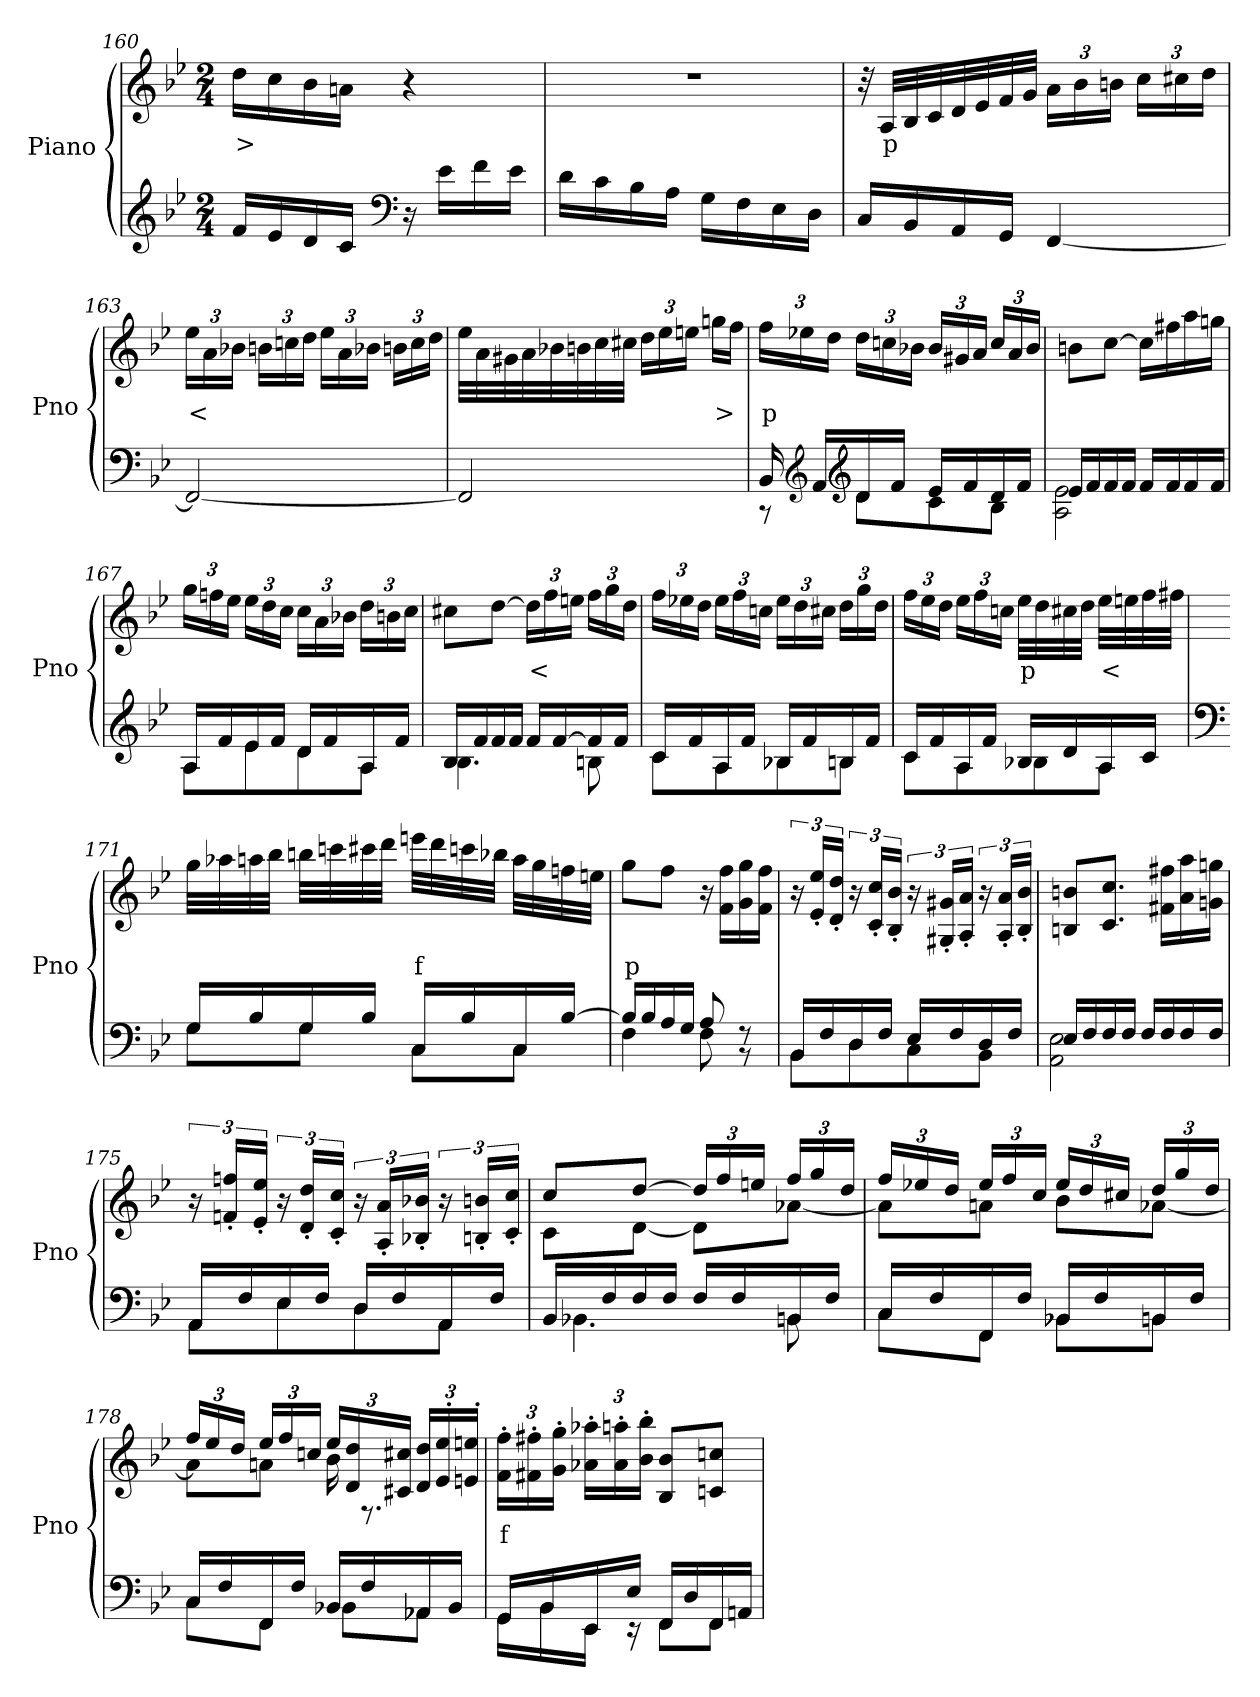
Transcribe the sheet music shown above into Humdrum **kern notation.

**kern	**kern	**text
*part2	*part1	*part1
*staff2	*staff1	*staff1
*I"Piano	*I"Piano	*
*I'Pno	*I'Pno	*
*clefG2	*clefG2	*
*k[b-e-]	*k[b-e-]	*
*B-:	*B-:	*
*M2/4	*M2/4	*
=160	=160	=160
16f/LL	16dd\LL	>
16e-/	16cc\	.
16d/	16b-\	.
16c/JJ	16an\JJ	.
*clefF4	*	*
16r	4r	.
16e-\LL	.	.
16f\	.	.
16e-\JJ	.	.
!!LO:PB:g=z
=161	=161	=161
16d\LL	2r	.
16c\	.	.
16B-\	.	.
16A\JJ	.	.
16G\LL	.	.
16F\	.	.
16E-\	.	.
16D\JJ	.	.
=162	=162	=162
16C/LL	32r	.
.	32A/LLL	p
16BB-/	32B-/	.
.	32c/	.
16AA/	32d/	.
.	32e-/	.
16GG/JJ	32f/	.
.	32g/JJJ	.
*	*Xbrackettup	*
[4FF/	24a\LL	.
.	24b-\	.
.	24bn\JJ	.
.	24cc\LL	.
.	24cc#X\	.
.	24dd\JJ	.
=163	=163	=163
2FF/_	24ee-\LL	<
.	24a\	.
.	24b-X\JJ	.
.	24bn\LL	.
.	24ccn\	.
.	24dd\JJ	.
.	24ee-\LL	.
.	24a\	.
.	24b-X\JJ	.
.	24bn\LL	.
.	24cc\	.
.	24dd\JJ	.
=164	=164	=164
2FF/]	32ee-\LLL	.
.	32a\	.
.	32g#X\	.
.	32a\	.
.	32b-X\	.
.	32bn\	.
.	32cc\	.
.	32cc#X\JJJ	.
.	24dd\LL	.
.	24ee-\	.
.	24een\JJ	.
.	16ggn\LL	>
.	16ff\JJ	.
!!LO:LB:g=z
=165	=165	=165
*^	*	*
16BB-/	8r	24ff\LL	p
.	.	24ee-X\	.
*clefG2	*	*	*
16f/LL	.	.	.
.	.	24dd\JJ	.
*clefG2	*	*	*
16d/	8d\L	24dd\LL	.
.	.	24ccn\	.
16f/JJ	.	.	.
.	.	24b-X\JJ	.
16e-/LL	8c\	24b-/LL	.
.	.	24g#X/	.
16f/	.	.	.
.	.	24a/JJ	.
16d/	8B-\J	24cc/LL	.
.	.	24a/	.
16f/JJ	.	.	.
.	.	24b-/JJ	.
=166	=166	=166	=166
16e-/LL	2A\ 2e-\	8bn\L	.
16f/	.	.	.
16f/	.	[8cc\J	.
16f/JJ	.	.	.
16f/LL	.	16cc\LL]	.
16f/	.	16ff#X\	.
16f/	.	16aa\	.
16f/JJ	.	16ggn\JJ	.
=167	=167	=167	=167
16A/LL	8A\L	24gg\LL	.
.	.	24ffn\	.
16f/	.	.	.
.	.	24ee-\JJ	.
16e-/	8e-\	24ee-\LL	.
.	.	24dd\	.
16f/JJ	.	.	.
.	.	24cc\JJ	.
16d/LL	8d\	24cc\LL	.
.	.	24a\	.
16f/	.	.	.
.	.	24b-X\JJ	.
16A/	8A\J	24dd\LL	.
.	.	24bn\	.
16f/JJ	.	.	.
.	.	24cc\JJ	.
=168	=168	=168	=168
16B-/LL	4.B-\	8cc#X\L	.
16f/	.	.	.
16f/	.	[8dd\J	.
16f/JJ	.	.	.
16f/LL	.	24dd\LL]	<
.	.	24ff\	.
[16f/	.	.	.
.	.	24een\JJ	.
16f/]	8Bn\	24ff\LL	.
.	.	24gg\	.
16f/JJ	.	.	.
.	.	24dd\JJ	.
!!LO:LB:g=z
=169	=169	=169	=169
16c/LL	8c\L	24ff\LL	.
.	.	24ee-X\	.
16f/	.	.	.
.	.	24dd\JJ	.
16A/	8A\	24ee-\LL	.
.	.	24ff\	.
16f/JJ	.	.	.
.	.	24ccn\JJ	.
16B-X/LL	8B-X\	24ee-\LL	.
.	.	24dd\	.
16f/	.	.	.
.	.	24cc#X\JJ	.
16Bn/	8B\J	24dd\LL	.
.	.	24gg\	.
16f/JJ	.	.	.
.	.	24dd\JJ	.
=170	=170	=170	=170
16c/LL	8c\L	24ff\LL	.
.	.	24ee-\	.
16f/	.	.	.
.	.	24dd\JJ	.
16A/	8A\	24ee-\LL	.
.	.	24ff\	.
16f/JJ	.	.	.
.	.	24ccn\JJ	.
16B-X/LL	8B-\	32ee-\LLL	p
.	.	32dd\	.
16d/	.	32cc#X\	.
.	.	32dd\JJJ	.
16A/	8A\J	32ee-\LLL	<
.	.	32een\	.
16c/JJ	.	32ff\	.
.	.	32ff#X\JJJ	.
!!LO:LB:g=z
=171	=171	=171	=171
*clefF4	*	*	*
16G/LL	8G\L	32gg\LLL	.
.	.	32aa-X\	.
16B-/	.	32aan\	.
.	.	32bb-\JJJ	.
16G/	8G\J	32bbn\LLL	.
.	.	32cccn\	.
16B-/JJ	.	32ccc#X\	.
.	.	32ddd\JJJ	.
16C/LL	8C\L	32eeen\LLL	f
.	.	32ddd\	.
16B-/	.	32cccn\	.
.	.	32bb-X\JJJ	.
16C/	8C\J	32aa\LLL	.
.	.	32gg\	.
[16B-/JJ	.	32ffn\	.
.	.	32een\JJJ	.
=172	=172	=172	=172
16B-/LL]	4F\	8gg\L	p
16B-/	.	.	.
16A/	.	8ff\J	.
16G/JJ	.	.	.
8A/	8F\	16r	.
.	.	16f\ 16ff\LL	.
8r	8r	16g\ 16gg\	.
.	.	16f\ 16ff\JJ	.
=173	=173	=173	=173
*	*	*brackettup	*
16BB-/LL	8BB-\L	24r	.
.	.	24e-/' 24ee-/'LL	.
16F/	.	.	.
.	.	24d/' 24dd/'JJ	.
16D/	8D\	24r	.
.	.	24c/' 24cc/'LL	.
16F/JJ	.	.	.
.	.	24B-/' 24b-/'JJ	.
16E-/LL	8C\	24r	.
.	.	24G#X/' 24g#X/'LL	.
16F/	.	.	.
.	.	24A/' 24a/'JJ	.
16D/	8BB-\J	24r	.
.	.	24A/' 24a/'LL	.
16F/JJ	.	.	.
.	.	24B-/' 24b-/'JJ	.
!!LO:LB:g=z
=174	=174	=174	=174
16E-/LL	2AA\ 2E-\	8Bn/ 8bn/L	.
16F/	.	.	.
16F/	.	8.c/ 8.cc/J	.
16F/JJ	.	.	.
16F/LL	.	.	.
16F/	.	16f#X\ 16ff#X\LL	.
16F/	.	16a\ 16aa\	.
16F/JJ	.	16gn\ 16ggn\JJ	.
=175	=175	=175	=175
16AA/LL	8AA\L	24r	.
.	.	24fn/' 24ffn/'LL	.
16F/	.	.	.
.	.	24e-/' 24ee-/'JJ	.
16E-/	8E-\	24r	.
.	.	24d/' 24dd/'LL	.
16F/JJ	.	.	.
.	.	24c/' 24cc/'JJ	.
16D/LL	8D\	24r	.
.	.	24A/' 24a/'LL	.
16F/	.	.	.
.	.	24B-X/' 24b-X/'JJ	.
16AA/	8AA\J	24r	.
.	.	24Bn/' 24bn/'LL	.
16F/JJ	.	.	.
.	.	24c/' 24cc/'JJ	.
=176	=176	=176	=176
*	*	*^	*
16BB-/LL	4.BB-X\	8cc/L	8c\L	.
16F/	.	.	.	.
16F/	.	[8dd/J	[8d\J	.
16F/JJ	.	.	.	.
*	*	*Xbrackettup	*	*
16F/LL	.	24dd/LL]	8d\L]	.
.	.	24ff/	.	.
16F/	.	.	.	.
.	.	24een/JJ	.	.
16BBn/	8BB\	24ff/LL	[8a-X\J	.
.	.	24gg/	.	.
16F/JJ	.	.	.	.
.	.	24dd/JJ	.	.
=177	=177	=177	=177	=177
16C/LL	8C\L	24ff/LL	8a-\L]	.
.	.	24ee-X/	.	.
16F/	.	.	.	.
.	.	24dd/JJ	.	.
16FF/	8FF\J	24ee-/LL	8an\J	.
.	.	24ff/	.	.
16F/JJ	.	.	.	.
.	.	24cc/JJ	.	.
16BB-X/LL	8BB-X\L	24ee-/LL	8b-\L	.
.	.	24dd/	.	.
16F/	.	.	.	.
.	.	24cc#X/JJ	.	.
16BBn/	8BB\J	24dd/LL	[8a-X\J	.
.	.	24gg/	.	.
16F/JJ	.	.	.	.
.	.	24dd/JJ	.	.
!!LO:LB:g=z	!!
=178	=178	=178	=178	=178
16C/LL	8C\L	24ff/LL	8a-\L]	.
.	.	24ee-/	.	.
16F/	.	.	.	.
.	.	24dd/JJ	.	.
16FF/	8FF\J	24ee-/LL	8an\J	.
.	.	24ff/	.	.
16F/JJ	.	.	.	.
.	.	24ccn/JJ	.	.
16BB-X/LL	8BB-\L	24ee-/LL	16b-\	.
.	.	24d/ 24dd/	.	.
16F/	.	.	8.r	.
.	.	24c#X/ 24cc#X/JJ	.	.
16AA-X/	8AA-\J	24d/ 24dd/LL	.	.
.	.	24e-/' 24ee-/'	.	.
16BB-/JJ	.	.	.	.
.	.	24en/' 24een/'JJ	.	.
*	*	*v	*v	*
=179	=179	=179	=179
16GG/LL	16GG\LL	24f\' 24ff\'LL	f
.	.	24f#X\' 24ff#X\'	.
16BB-/	16BB-\	.	.
.	.	24g\' 24gg\'JJ	.
16EE-/	16EE-\JJ	24a-X\' 24aa-X\'LL	.
.	.	24a-\' 24aan\'	.
16E-/JJ	16r	.	.
.	.	24b-\' 24bb-\'JJ	.
16FF/LL	8FF\L	8B-/ 8b-/L	.
16D/	.	.	.
16FF/	8FF\J	8cn/ 8ccn/J	.
16AAn/JJ	.	.	.
*v	*v	*	*
=	=	=
*-	*-	*-
